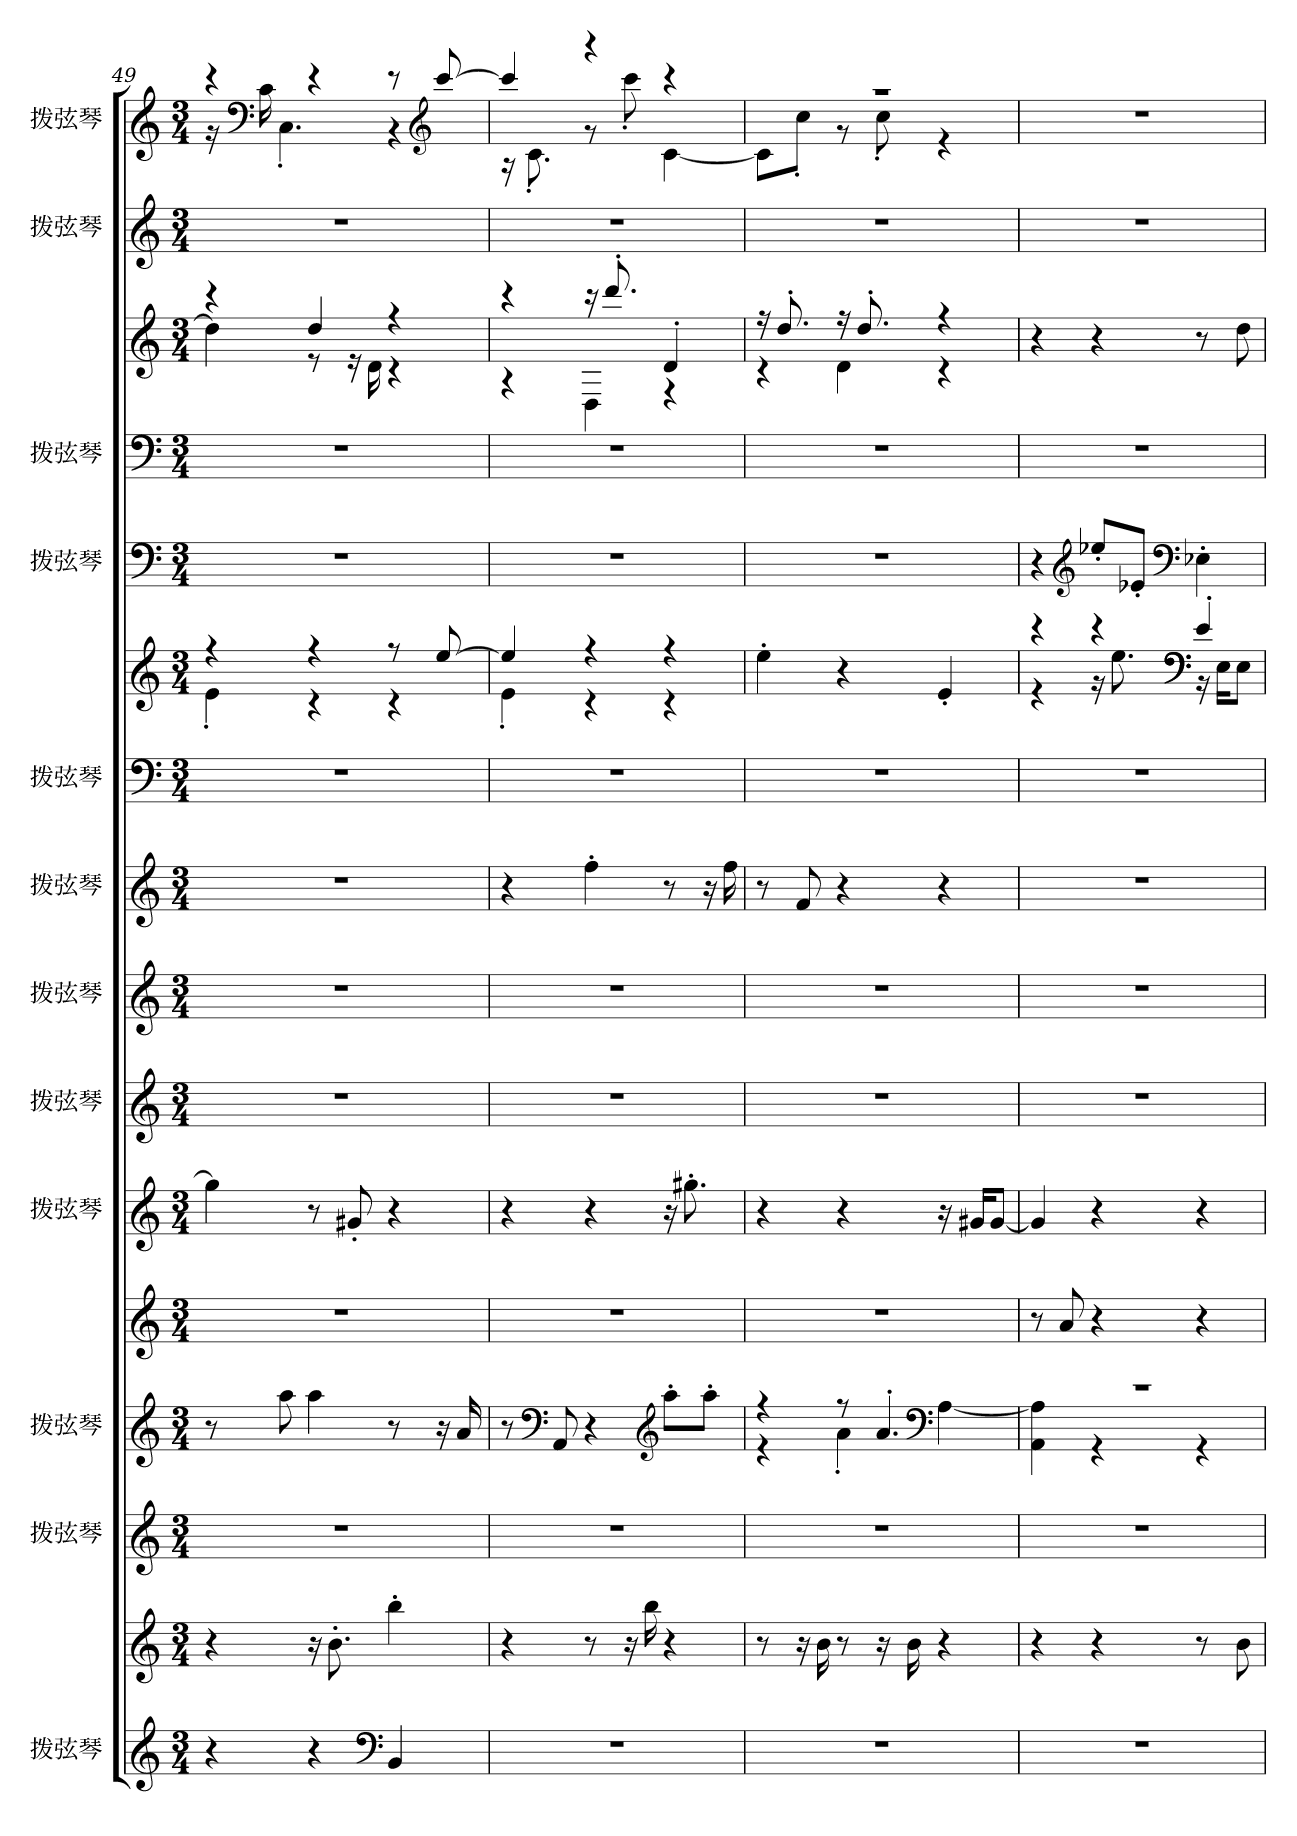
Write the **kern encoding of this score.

**kern	**kern	**kern	**kern	**kern	**kern	**kern	**kern	**kern	**kern	**kern	**kern	**kern	**kern	**kern	**kern
*part12	*part12	*part11	*part10	*part10	*part9	*part8	*part7	*part6	*part5	*part5	*part4	*part3	*part3	*part2	*part1
*staff16	*staff15	*staff14	*staff13	*staff12	*staff11	*staff10	*staff9	*staff8	*staff7	*staff6	*staff5	*staff4	*staff3	*staff2	*staff1
*I"拨弦琴	*	*I"拨弦琴	*I"拨弦琴	*	*I"拨弦琴	*I"拨弦琴	*I"拨弦琴	*I"拨弦琴	*I"拨弦琴	*	*I"拨弦琴	*I"拨弦琴	*	*I"拨弦琴	*I"拨弦琴
!!LO:PB:g=z
*clefG2	*clefG2	*clefG2	*clefG2	*clefG2	*clefG2	*clefG2	*clefG2	*clefG2	*clefF4	*clefG2	*clefF4	*clefF4	*clefG2	*clefG2	*clefG2
*k[]	*k[]	*k[]	*k[]	*k[]	*k[]	*k[]	*k[]	*k[]	*k[]	*k[]	*k[]	*k[]	*k[]	*k[]	*k[]
*M3/4	*M3/4	*M3/4	*M3/4	*M3/4	*M3/4	*M3/4	*M3/4	*M3/4	*M3/4	*M3/4	*M3/4	*M3/4	*M3/4	*M3/4	*M3/4
=49	=49	=49	=49	=49	=49	=49	=49	=49	=49	=49	=49	=49	=49	=49	=49
*	*	*	*	*	*	*	*	*	*	*^	*	*	*^	*	*^
4r	4r	2.r	8r	2.r	4gg#\]	2.r	2.r	2.r	2.r	4r	4e'\	2.r	2.r	4r	4dd\]	2.r	4r	16r
*	*	*	*	*	*	*	*	*	*	*	*	*	*	*	*	*	*clefF4	*
.	.	.	.	.	.	.	.	.	.	.	.	.	.	.	.	.	.	16c\
.	.	.	8aa\	.	.	.	.	.	.	.	.	.	.	.	.	.	.	4.C'\
4r	16r	.	4aa\	.	8r	.	.	.	.	4r	4r	.	.	4dd/	8r	.	4r	.
.	8.b'\	.	.	.	.	.	.	.	.	.	.	.	.	.	.	.	.	.
.	.	.	.	.	8g#X'/	.	.	.	.	.	.	.	.	.	16r	.	.	.
.	.	.	.	.	.	.	.	.	.	.	.	.	.	.	16d\	.	.	.
*clefF4	*	*	*	*	*	*	*	*	*	*	*	*	*	*	*	*	*	*
4BB/	4bb'\	.	8r	.	4r	.	.	.	.	8r	4r	.	.	4r	4r	.	8r	4r
*	*	*	*	*	*	*	*	*	*	*	*	*	*	*	*	*	*clefG2	*
.	.	.	16r	.	.	.	.	.	.	[8ee/	.	.	.	.	.	.	[8ccc/	.
.	.	.	16a/	.	.	.	.	.	.	.	.	.	.	.	.	.	.	.
=50	=50	=50	=50	=50	=50	=50	=50	=50	=50	=50	=50	=50	=50	=50	=50	=50	=50	=50
2.r	4r	2.r	8r	2.r	4r	2.r	2.r	4r	2.r	4ee/]	4e'\	2.r	2.r	4r	4r	2.r	4ccc/]	16r
.	.	.	.	.	.	.	.	.	.	.	.	.	.	.	.	.	.	8.c'\
*	*	*	*clefF4	*	*	*	*	*	*	*	*	*	*	*	*	*	*	*
.	.	.	8AA/	.	.	.	.	.	.	.	.	.	.	.	.	.	.	.
.	8r	.	4r	.	4r	.	.	4ff'\	.	4r	4r	.	.	16r	4D\	.	4r	8r
.	.	.	.	.	.	.	.	.	.	.	.	.	.	8.ddd'/	.	.	.	.
.	16r	.	.	.	.	.	.	.	.	.	.	.	.	.	.	.	.	8ccc'\
.	16bb\	.	.	.	.	.	.	.	.	.	.	.	.	.	.	.	.	.
*	*	*	*clefG2	*	*	*	*	*	*	*	*	*	*	*	*	*	*	*
.	4r	.	8aa'\L	.	16r	.	.	8r	.	4r	4r	.	.	4d'/	4r	.	4r	[4c\
.	.	.	.	.	8.gg#X'\	.	.	.	.	.	.	.	.	.	.	.	.	.
.	.	.	8aa'\J	.	.	.	.	16r	.	.	.	.	.	.	.	.	.	.
.	.	.	.	.	.	.	.	16ff\	.	.	.	.	.	.	.	.	.	.
*	*	*	*	*	*	*	*	*	*	*v	*v	*	*	*	*	*	*	*
=51	=51	=51	=51	=51	=51	=51	=51	=51	=51	=51	=51	=51	=51	=51	=51	=51	=51
*	*	*	*^	*	*	*	*	*	*	*	*	*	*	*	*	*	*
2.r	8r	2.r	4r	4r	2.r	4r	2.r	2.r	8r	2.r	4ee'\	2.r	2.r	16r	4r	2.r	2.r	8c\L]
.	.	.	.	.	.	.	.	.	.	.	.	.	.	8.dd'/	.	.	.	.
.	16r	.	.	.	.	.	.	.	8f/	.	.	.	.	.	.	.	.	8cc'\J
.	16b\	.	.	.	.	.	.	.	.	.	.	.	.	.	.	.	.	.
.	8r	.	8r	4a'\	.	4r	.	.	4r	.	4r	.	.	16r	4d\	.	.	8r
.	.	.	.	.	.	.	.	.	.	.	.	.	.	8.dd'/	.	.	.	.
.	16r	.	4.a'/	.	.	.	.	.	.	.	.	.	.	.	.	.	.	8cc'\
.	16b\	.	.	.	.	.	.	.	.	.	.	.	.	.	.	.	.	.
*	*	*	*clefF4	*	*	*	*	*	*	*	*	*	*	*	*	*	*	*
.	4r	.	.	[4A\	.	16r	.	.	4r	.	4e'/	.	.	4r	4r	.	.	4r
.	.	.	.	.	.	16g#X/KL	.	.	.	.	.	.	.	.	.	.	.	.
.	.	.	.	.	.	[8g#/J	.	.	.	.	.	.	.	.	.	.	.	.
*	*	*	*	*	*	*	*	*	*	*	*	*	*	*v	*v	*	*v	*v
!!LO:PB:g=z
=52	=52	=52	=52	=52	=52	=52	=52	=52	=52	=52	=52	=52	=52	=52	=52	=52
*	*	*	*	*	*	*	*	*	*	*	*^	*	*	*	*	*
2.r	4r	2.r	2.r	4AA\ 4A\]	8r	4g#/]	2.r	2.r	2.r	2.r	4r	4r	4r	2.r	4r	2.r	2.r
.	.	.	.	.	8a/	.	.	.	.	.	.	.	.	.	.	.	.
*	*	*	*	*	*	*	*	*	*	*	*	*	*clefG2	*	*	*	*
.	4r	.	.	4r	4r	4r	.	.	.	.	4r	16r	8ee-X'/L	.	4r	.	.
.	.	.	.	.	.	.	.	.	.	.	.	8.ee\	.	.	.	.	.
.	.	.	.	.	.	.	.	.	.	.	.	.	8e-X'/J	.	.	.	.
*	*	*	*	*	*	*	*	*	*	*	*clefF4	*	*clefF4	*	*	*	*
.	8r	.	.	4r	4r	4r	.	.	.	.	4e'/	16r	4E-X'\	.	8r	.	.
.	.	.	.	.	.	.	.	.	.	.	.	16E\KL	.	.	.	.	.
.	8b\	.	.	.	.	.	.	.	.	.	.	8E\J	.	.	8dd\	.	.
*	*	*	*v	*v	*	*	*	*	*	*	*v	*v	*	*	*	*	*
=	=	=	=	=	=	=	=	=	=	=	=	=	=	=	=
*-	*-	*-	*-	*-	*-	*-	*-	*-	*-	*-	*-	*-	*-	*-	*-
